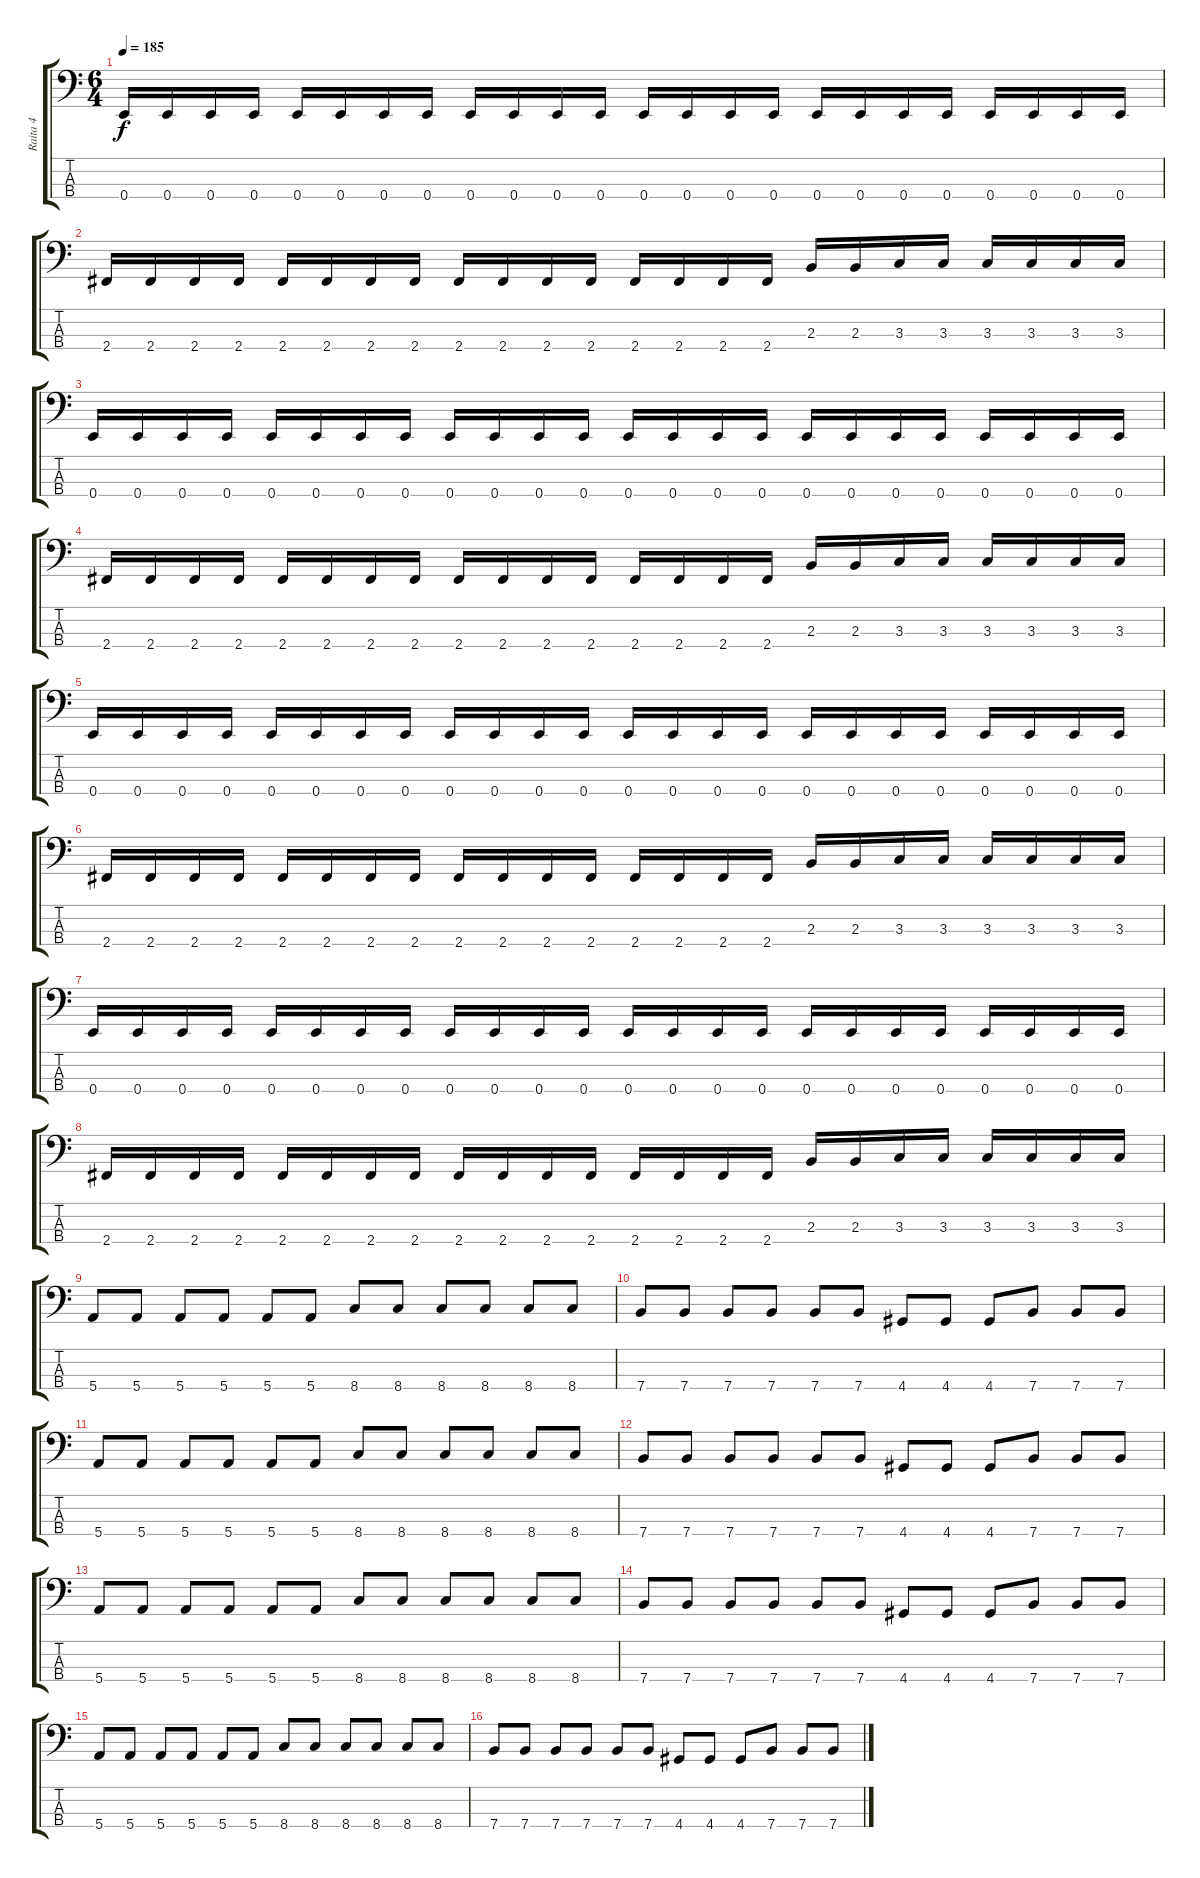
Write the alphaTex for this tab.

\track ("Raita 4" "Raita 4") {instrument electricbasspick}
\staff {score tabs}
\tuning (G2 D2 A1 E1) {hide}
\ts (6 4)
\tempo 185
\clef f4
\ks c
0.4.16{dy f} 0.4.16 0.4.16 0.4.16 0.4.16 0.4.16 0.4.16 0.4.16 0.4.16 0.4.16 0.4.16 0.4.16 0.4.16 0.4.16 0.4.16 0.4.16 0.4.16 0.4.16 0.4.16 0.4.16 0.4.16 0.4.16 0.4.16 0.4.16 |
2.4.16 2.4.16 2.4.16 2.4.16 2.4.16 2.4.16 2.4.16 2.4.16 2.4.16 2.4.16 2.4.16 2.4.16 2.4.16 2.4.16 2.4.16 2.4.16 2.3.16 2.3.16 3.3.16 3.3.16 3.3.16 3.3.16 3.3.16 3.3.16 |
0.4.16 0.4.16 0.4.16 0.4.16 0.4.16 0.4.16 0.4.16 0.4.16 0.4.16 0.4.16 0.4.16 0.4.16 0.4.16 0.4.16 0.4.16 0.4.16 0.4.16 0.4.16 0.4.16 0.4.16 0.4.16 0.4.16 0.4.16 0.4.16 |
2.4.16 2.4.16 2.4.16 2.4.16 2.4.16 2.4.16 2.4.16 2.4.16 2.4.16 2.4.16 2.4.16 2.4.16 2.4.16 2.4.16 2.4.16 2.4.16 2.3.16 2.3.16 3.3.16 3.3.16 3.3.16 3.3.16 3.3.16 3.3.16 |
0.4.16 0.4.16 0.4.16 0.4.16 0.4.16 0.4.16 0.4.16 0.4.16 0.4.16 0.4.16 0.4.16 0.4.16 0.4.16 0.4.16 0.4.16 0.4.16 0.4.16 0.4.16 0.4.16 0.4.16 0.4.16 0.4.16 0.4.16 0.4.16 |
2.4.16 2.4.16 2.4.16 2.4.16 2.4.16 2.4.16 2.4.16 2.4.16 2.4.16 2.4.16 2.4.16 2.4.16 2.4.16 2.4.16 2.4.16 2.4.16 2.3.16 2.3.16 3.3.16 3.3.16 3.3.16 3.3.16 3.3.16 3.3.16 |
0.4.16 0.4.16 0.4.16 0.4.16 0.4.16 0.4.16 0.4.16 0.4.16 0.4.16 0.4.16 0.4.16 0.4.16 0.4.16 0.4.16 0.4.16 0.4.16 0.4.16 0.4.16 0.4.16 0.4.16 0.4.16 0.4.16 0.4.16 0.4.16 |
2.4.16 2.4.16 2.4.16 2.4.16 2.4.16 2.4.16 2.4.16 2.4.16 2.4.16 2.4.16 2.4.16 2.4.16 2.4.16 2.4.16 2.4.16 2.4.16 2.3.16 2.3.16 3.3.16 3.3.16 3.3.16 3.3.16 3.3.16 3.3.16 |
5.4.8 5.4.8 5.4.8 5.4.8 5.4.8 5.4.8 8.4.8 8.4.8 8.4.8 8.4.8 8.4.8 8.4.8 |
7.4.8 7.4.8 7.4.8 7.4.8 7.4.8 7.4.8 4.4.8 4.4.8 4.4.8 7.4.8 7.4.8 7.4.8 |
5.4.8 5.4.8 5.4.8 5.4.8 5.4.8 5.4.8 8.4.8 8.4.8 8.4.8 8.4.8 8.4.8 8.4.8 |
7.4.8 7.4.8 7.4.8 7.4.8 7.4.8 7.4.8 4.4.8 4.4.8 4.4.8 7.4.8 7.4.8 7.4.8 |
5.4.8 5.4.8 5.4.8 5.4.8 5.4.8 5.4.8 8.4.8 8.4.8 8.4.8 8.4.8 8.4.8 8.4.8 |
7.4.8 7.4.8 7.4.8 7.4.8 7.4.8 7.4.8 4.4.8 4.4.8 4.4.8 7.4.8 7.4.8 7.4.8 |
5.4.8 5.4.8 5.4.8 5.4.8 5.4.8 5.4.8 8.4.8 8.4.8 8.4.8 8.4.8 8.4.8 8.4.8 |
7.4.8 7.4.8 7.4.8 7.4.8 7.4.8 7.4.8 4.4.8 4.4.8 4.4.8 7.4.8 7.4.8 7.4.8
